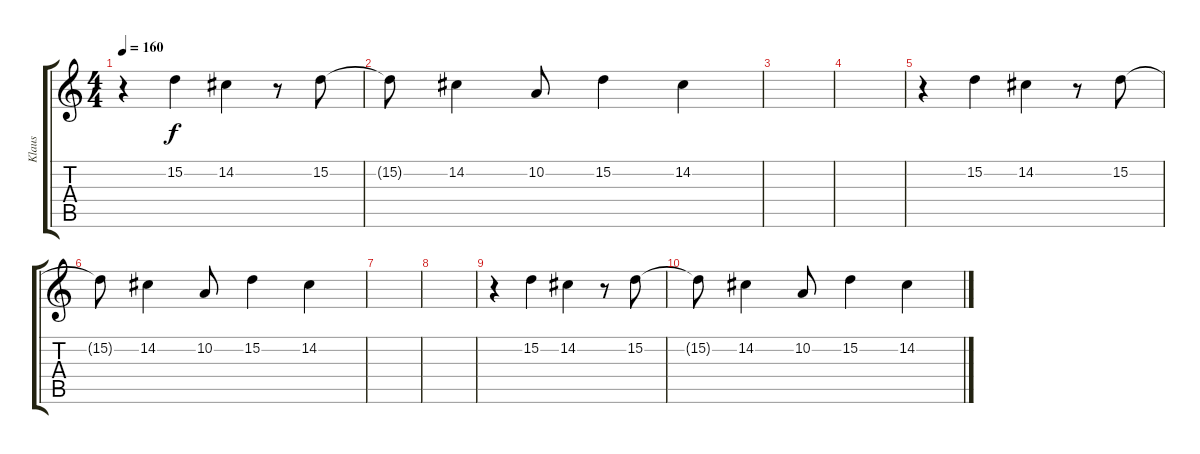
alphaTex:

\track ("Klaus" "Klaus") {instrument englishhorn}
\staff {score tabs}
\tuning (E4 B3 G3 D3 A2 E2) {hide}
\ts (4 4)
\tempo 160
\clef g2
\ks c
r.4{dy f} 15.2.4 14.2.4 r.8 15.2.8 |
15.2{t}.8 14.2.4 10.2.8 15.2.4 14.2.4 |
|
|
r.4 15.2.4 14.2.4 r.8 15.2.8 |
15.2{t}.8 14.2.4 10.2.8 15.2.4 14.2.4 |
|
|
r.4 15.2.4 14.2.4 r.8 15.2.8 |
15.2{t}.8 14.2.4 10.2.8 15.2.4 14.2.4
